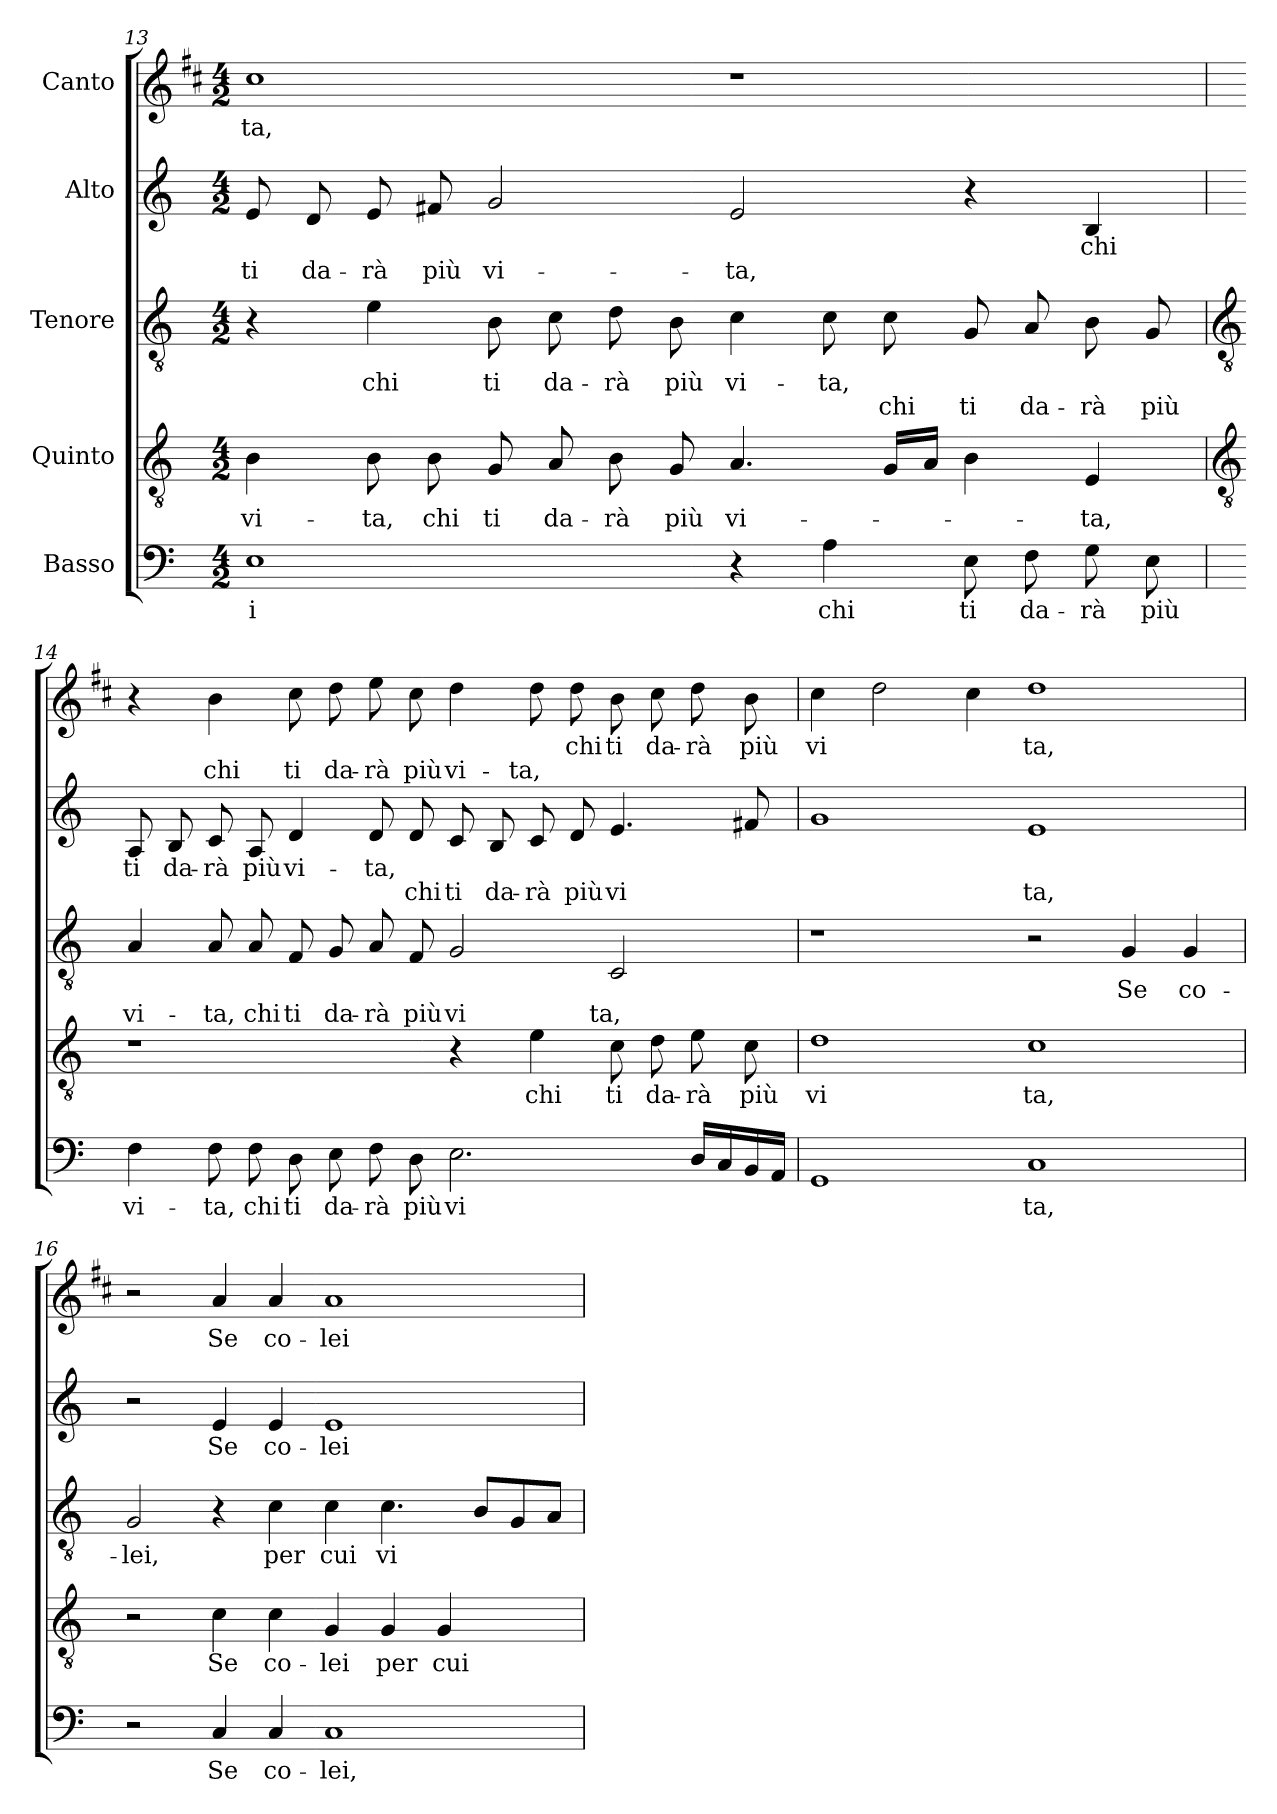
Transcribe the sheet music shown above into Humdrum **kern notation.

**kern	**text	**kern	**text	**kern	**text	**text	**kern	**text	**text	**kern	**text	**text
*part5	*part5	*part4	*part4	*part3	*part3	*part3	*part2	*part2	*part2	*part1	*part1	*part1
*staff5	*staff5	*staff4	*staff4	*staff3	*staff3	*staff3	*staff2	*staff2	*staff2	*staff1	*staff1	*staff1
*I"Basso	*	*I"Quinto	*	*I"Tenore	*	*	*I"Alto	*	*	*I"Canto	*	*
*clefF4	*	*clefGv2	*	*clefGv2	*	*	*clefG2	*	*	*clefG2	*	*
*	*	*	*	*	*	*	*	*	*	*ITrd1c2	*	*
*k[]	*	*k[]	*	*k[]	*	*	*k[]	*	*	*k[]	*	*
*C:	*	*C:	*	*C:	*	*	*C:	*	*	*C:	*	*
*M4/2	*	*M4/2	*	*M4/2	*	*	*M4/2	*	*	*M4/2	*	*
=13	=13	=13	=13	=13	=13	=13	=13	=13	=13	=13	=13	=13
!	!LO:LY:b	!	!LO:LY:b	!	!	!	!	!	!LO:LY:b	!	!LO:LY:b	!
1E	i	4B	vi-	4r	.	.	8e	.	ti	1b	ta,	.
!	!	!	!	!	!	!	!	!	!LO:LY:b	!	!	!
.	.	.	.	.	.	.	8d	.	da-	.	.	.
!	!	!	!LO:LY:b	!	!LO:LY:b	!	!	!	!LO:LY:b	!	!	!
.	.	8B	-ta,	4e	chi	.	8e	.	-rà	.	.	.
!	!	!	!LO:LY:b	!	!	!	!	!	!LO:LY:b	!	!	!
.	.	8B	chi	.	.	.	8f#X	.	più	.	.	.
!	!	!	!LO:LY:b	!	!LO:LY:b	!	!	!	!LO:LY:b	!	!	!
.	.	8G	ti	8B	ti	.	2g	.	vi-	.	.	.
!	!	!	!LO:LY:b	!	!LO:LY:b	!	!	!	!	!	!	!
.	.	8A	da-	8c	da-	.	.	.	.	.	.	.
!	!	!	!LO:LY:b	!	!LO:LY:b	!	!	!	!	!	!	!
.	.	8B	-rà	8d	-rà	.	.	.	.	.	.	.
!	!	!	!LO:LY:b	!	!LO:LY:b	!	!	!	!	!	!	!
.	.	8G	più	8B	più	.	.	.	.	.	.	.
!	!	!	!LO:LY:b	!	!LO:LY:b	!	!	!	!LO:LY:b	!	!	!
4r	.	4.A	vi-	4c	vi-	.	2e	.	-ta,	1r	.	.
!	!LO:LY:b	!	!	!	!LO:LY:b	!	!	!	!	!	!	!
4A	chi	.	.	8c	-ta,	.	.	.	.	.	.	.
!	!	!	!	!	!	!LO:LY:b	!	!	!	!	!	!
.	.	16GLL	.	8c	.	chi	.	.	.	.	.	.
.	.	16AJJ	.	.	.	.	.	.	.	.	.	.
!	!LO:LY:b	!	!	!	!	!LO:LY:b	!	!	!	!	!	!
8E	ti	4B	.	8G	.	ti	4r	.	.	.	.	.
!	!LO:LY:b	!	!	!	!	!LO:LY:b	!	!	!	!	!	!
8F	da-	.	.	8A	.	da-	.	.	.	.	.	.
!	!LO:LY:b	!	!LO:LY:b	!	!	!LO:LY:b	!	!LO:LY:b	!	!	!	!
8G	-rà	4E	-ta,	8B	.	-rà	4B	chi	.	.	.	.
!	!LO:LY:b	!	!	!	!	!LO:LY:b	!	!	!	!	!	!
8E	più	.	.	8G	.	più	.	.	.	.	.	.
!!LO:LB:g=z
=14	=14	=14	=14	=14	=14	=14	=14	=14	=14	=14	=14	=14
*	*	*clefGv2	*	*clefGv2	*	*	*	*	*	*	*	*
!	!LO:LY:b	!	!	!	!	!LO:LY:b	!	!LO:LY:b	!	!	!	!
4F	vi-	1r	.	4A	.	vi-	8A	ti	.	4r	.	.
!	!	!	!	!	!	!	!	!LO:LY:b	!	!	!	!
.	.	.	.	.	.	.	8B	da-	.	.	.	.
!	!LO:LY:b	!	!	!	!	!LO:LY:b	!	!LO:LY:b	!	!	!	!LO:LY:b
8F	-ta,	.	.	8A	.	-ta,	8c	-rà	.	4a	.	chi
!	!LO:LY:b	!	!	!	!	!LO:LY:b	!	!LO:LY:b	!	!	!	!
8F	chi	.	.	8A	.	chi	8A	più	.	.	.	.
!	!LO:LY:b	!	!	!	!	!LO:LY:b	!	!LO:LY:b	!	!	!	!LO:LY:b
8D	ti	.	.	8F	.	ti	4d	vi-	.	8b	.	ti
!	!LO:LY:b	!	!	!	!	!LO:LY:b	!	!	!	!	!	!LO:LY:b
8E	da-	.	.	8G	.	da-	.	.	.	8cc	.	da-
!	!LO:LY:b	!	!	!	!	!LO:LY:b	!	!LO:LY:b	!	!	!	!LO:LY:b
8F	-rà	.	.	8A	.	-rà	8d	-ta,	.	8dd	.	-rà
!	!LO:LY:b	!	!	!	!	!LO:LY:b	!	!	!LO:LY:b	!	!	!LO:LY:b
8D	più	.	.	8F	.	più	8d	.	chi	8b	.	più
!	!LO:LY:b	!	!	!	!	!LO:LY:b	!	!	!LO:LY:b	!	!	!LO:LY:b
2.E	vi	4r	.	2G	.	vi	8c	.	ti	4cc	.	vi-
!	!	!	!	!	!	!	!	!	!LO:LY:b	!	!	!
.	.	.	.	.	.	.	8B	.	da-	.	.	.
!	!	!	!LO:LY:b	!	!	!	!	!	!LO:LY:b	!	!	!LO:LY:b
.	.	4e	chi	.	.	.	8c	.	-rà	8cc	.	-ta,
!	!	!	!	!	!	!	!	!	!LO:LY:b	!	!LO:LY:b	!
.	.	.	.	.	.	.	8d	.	più	8cc	chi	.
!	!	!	!LO:LY:b	!	!	!LO:LY:b	!	!	!LO:LY:b	!	!LO:LY:b	!
.	.	8c	ti	2C	.	ta,	4.e	.	vi	8a	ti	.
!	!	!	!LO:LY:b	!	!	!	!	!	!	!	!LO:LY:b	!
.	.	8d	da-	.	.	.	.	.	.	8b	da-	.
!	!	!	!LO:LY:b	!	!	!	!	!	!	!	!LO:LY:b	!
16DLL	.	8e	-rà	.	.	.	.	.	.	8cc	-rà	.
16C	.	.	.	.	.	.	.	.	.	.	.	.
!	!	!	!LO:LY:b	!	!	!	!	!	!	!	!LO:LY:b	!
16BB	.	8c	più	.	.	.	8f#X	.	.	8a	più	.
16AAJJ	.	.	.	.	.	.	.	.	.	.	.	.
=15	=15	=15	=15	=15	=15	=15	=15	=15	=15	=15	=15	=15
!	!	!	!LO:LY:b	!	!	!	!	!	!	!	!LO:LY:b	!
1GG	.	1d	vi	1r	.	.	1g	.	.	4b	vi	.
.	.	.	.	.	.	.	.	.	.	2cc	.	.
.	.	.	.	.	.	.	.	.	.	4b	.	.
!	!LO:LY:b	!	!LO:LY:b	!	!	!	!	!	!LO:LY:b	!	!LO:LY:b	!
1C	ta,	1c	ta,	2r	.	.	1e	.	ta,	1cc	ta,	.
!	!	!	!	!	!LO:LY:b	!	!	!	!	!	!	!
.	.	.	.	4G	Se	.	.	.	.	.	.	.
!	!	!	!	!	!LO:LY:b	!	!	!	!	!	!	!
.	.	.	.	4G	co-	.	.	.	.	.	.	.
=16	=16	=16	=16	=16	=16	=16	=16	=16	=16	=16	=16	=16
!	!	!	!	!	!LO:LY:b	!	!	!	!	!	!	!
2r	.	2r	.	2G	-lei,	.	2r	.	.	2r	.	.
!	!LO:LY:b	!	!LO:LY:b	!	!	!	!	!LO:LY:b	!	!	!LO:LY:b	!
4C	Se	4c	Se	4r	.	.	4e	Se	.	4g	Se	.
!	!LO:LY:b	!	!LO:LY:b	!	!LO:LY:b	!	!	!LO:LY:b	!	!	!LO:LY:b	!
4C	co-	4c	co-	4c	per	.	4e	co-	.	4g	co-	.
!	!LO:LY:b	!	!LO:LY:b	!	!LO:LY:b	!	!	!LO:LY:b	!	!	!LO:LY:b	!
1C	-lei,	4G	-lei	4c	cui	.	1e	-lei	.	1g	-lei	.
!	!	!	!LO:LY:b	!	!LO:LY:b	!	!	!	!	!	!	!
.	.	4G	per	4.c	vi	.	.	.	.	.	.	.
!	!	!	!LO:LY:b	!	!	!	!	!	!	!	!	!
.	.	4G	cui	.	.	.	.	.	.	.	.	.
.	.	.	.	8BL	.	.	.	.	.	.	.	.
!	!	!	!LO:LY:b	!	!	!	!	!	!	!	!	!
.	.	[4Gyy	vi	8G	.	.	.	.	.	.	.	.
.	.	.	.	8AJ	.	.	.	.	.	.	.	.
=	=	=	=	=	=	=	=	=	=	=	=	=
*-	*-	*-	*-	*-	*-	*-	*-	*-	*-	*-	*-	*-
